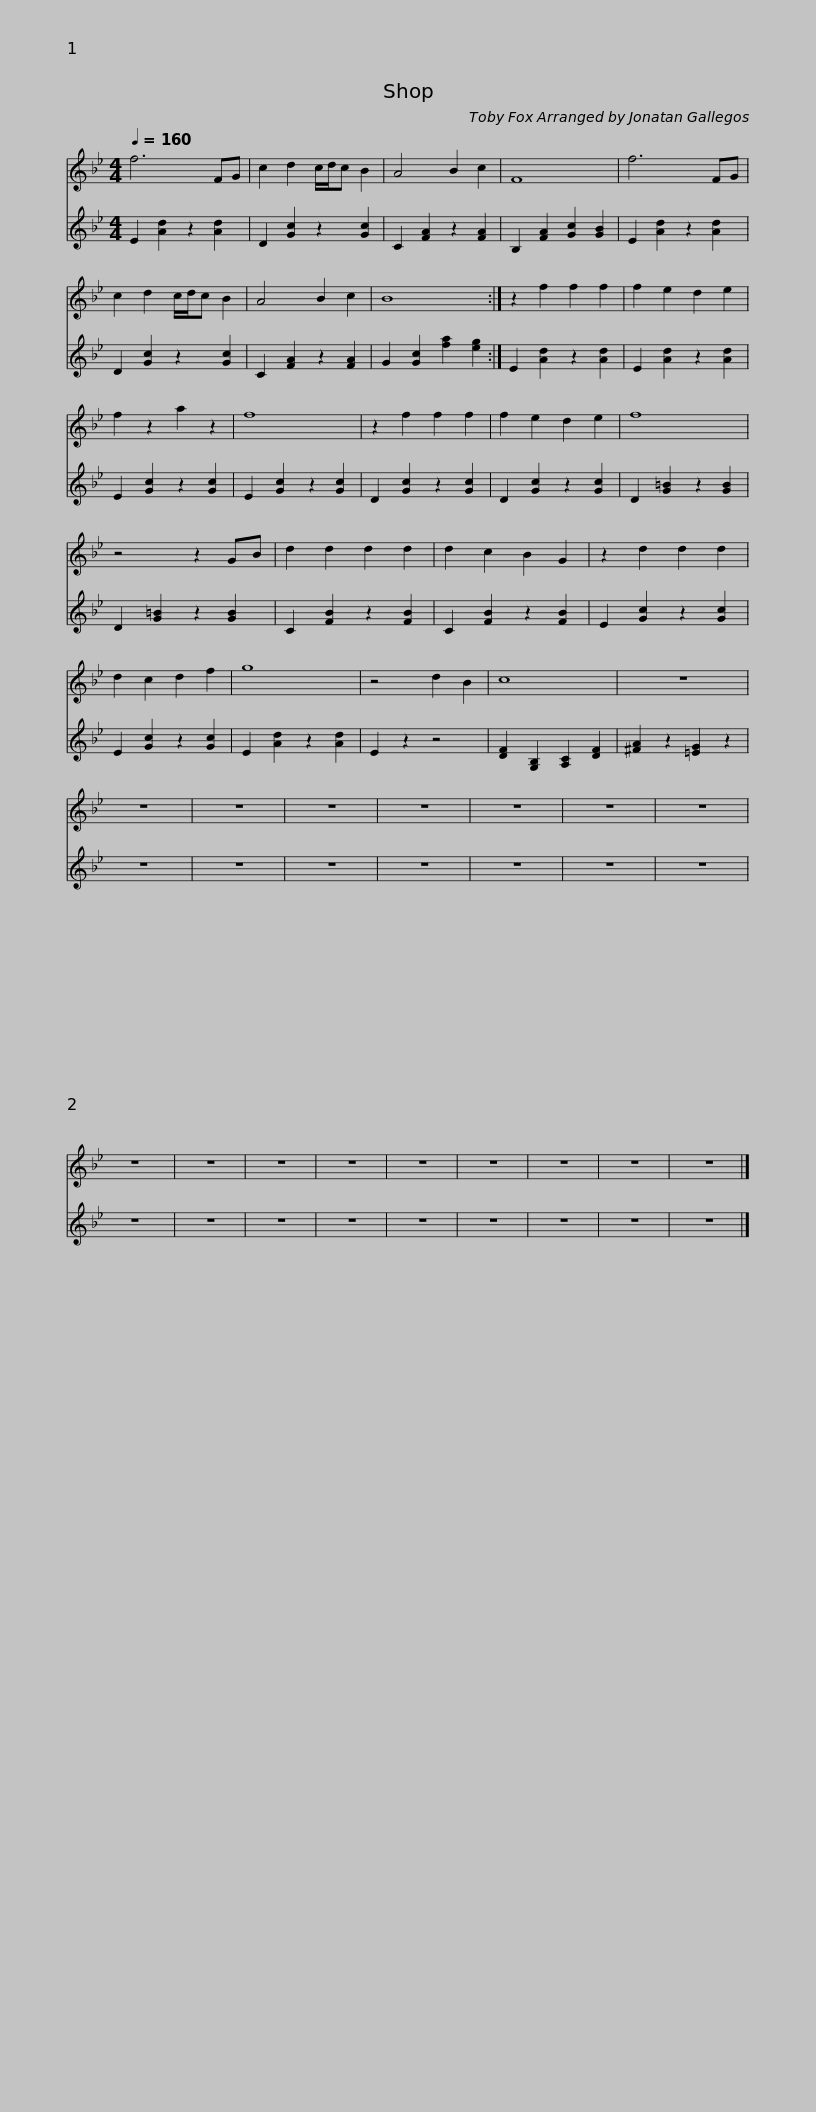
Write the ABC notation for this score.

X:1
%%score 1 2
L:1/8
Q:1/4=160
M:4/4
I:linebreak $
K:none
V:1 treble transpose=-2
V:2 treble transpose=-2
V:1
[K:Bb] f6 FG | c2 d2 c/d/c B2 | A4 B2 c2 | F8 | f6 FG | %5
 c2 d2 c/d/c B2 | A4 B2 c2 |$ B8 :| z2 f2 f2 f2 | f2 e2 d2 e2 | %10
 f2 z2 a2 z2 | f8 | z2 f2 f2 f2 | f2 e2 d2 e2 | f8 |$ %15
 z4 z2 GB | d2 d2 d2 d2 | d2 c2 B2 G2 | z2 d2 d2 d2 | d2 c2 d2 f2 | %20
 g8 | z4 d2 B2 | c8 |$ z8 | z8 | %25
 z8 | z8 | z8 | z8 | z8 | %30
 z8 | z8 | z8 | z8 | z8 | %35
 z8 | z8 | z8 | z8 |$ z8 |] %40
V:2
[K:Bb] E2 [Ad]2 z2 [Ad]2 | D2 [Gc]2 z2 [Gc]2 | C2 [FA]2 z2 [FA]2 | B,2 [FA]2 [Gc]2 [GB]2 | E2 [Ad]2 z2 [Ad]2 | %5
 D2 [Gc]2 z2 [Gc]2 | C2 [FA]2 z2 [FA]2 |$ G2 [Gc]2 [fa]2 [eg]2 :| E2 [Ad]2 z2 [Ad]2 | E2 [Ad]2 z2 [Ad]2 | %10
 E2 [Gc]2 z2 [Gc]2 | E2 [Gc]2 z2 [Gc]2 | D2 [Gc]2 z2 [Gc]2 | D2 [Gc]2 z2 [Gc]2 | D2 [G=B]2 z2 [GB]2 |$ %15
 D2 [G=B]2 z2 [GB]2 | C2 [FB]2 z2 [FB]2 | C2 [FB]2 z2 [FB]2 | E2 [Gc]2 z2 [Gc]2 | E2 [Gc]2 z2 [Gc]2 | %20
 E2 [Ad]2 z2 [Ad]2 | E2 z2 z4 | [DF]2 [G,B,]2 [A,C]2 [DF]2 |$ [^FA]2 z2 [=EG]2 z2 | z8 | %25
 z8 | z8 | z8 | z8 | z8 | %30
 z8 | z8 | z8 | z8 | z8 | %35
 z8 | z8 | z8 | z8 |$ z8 |] %40
